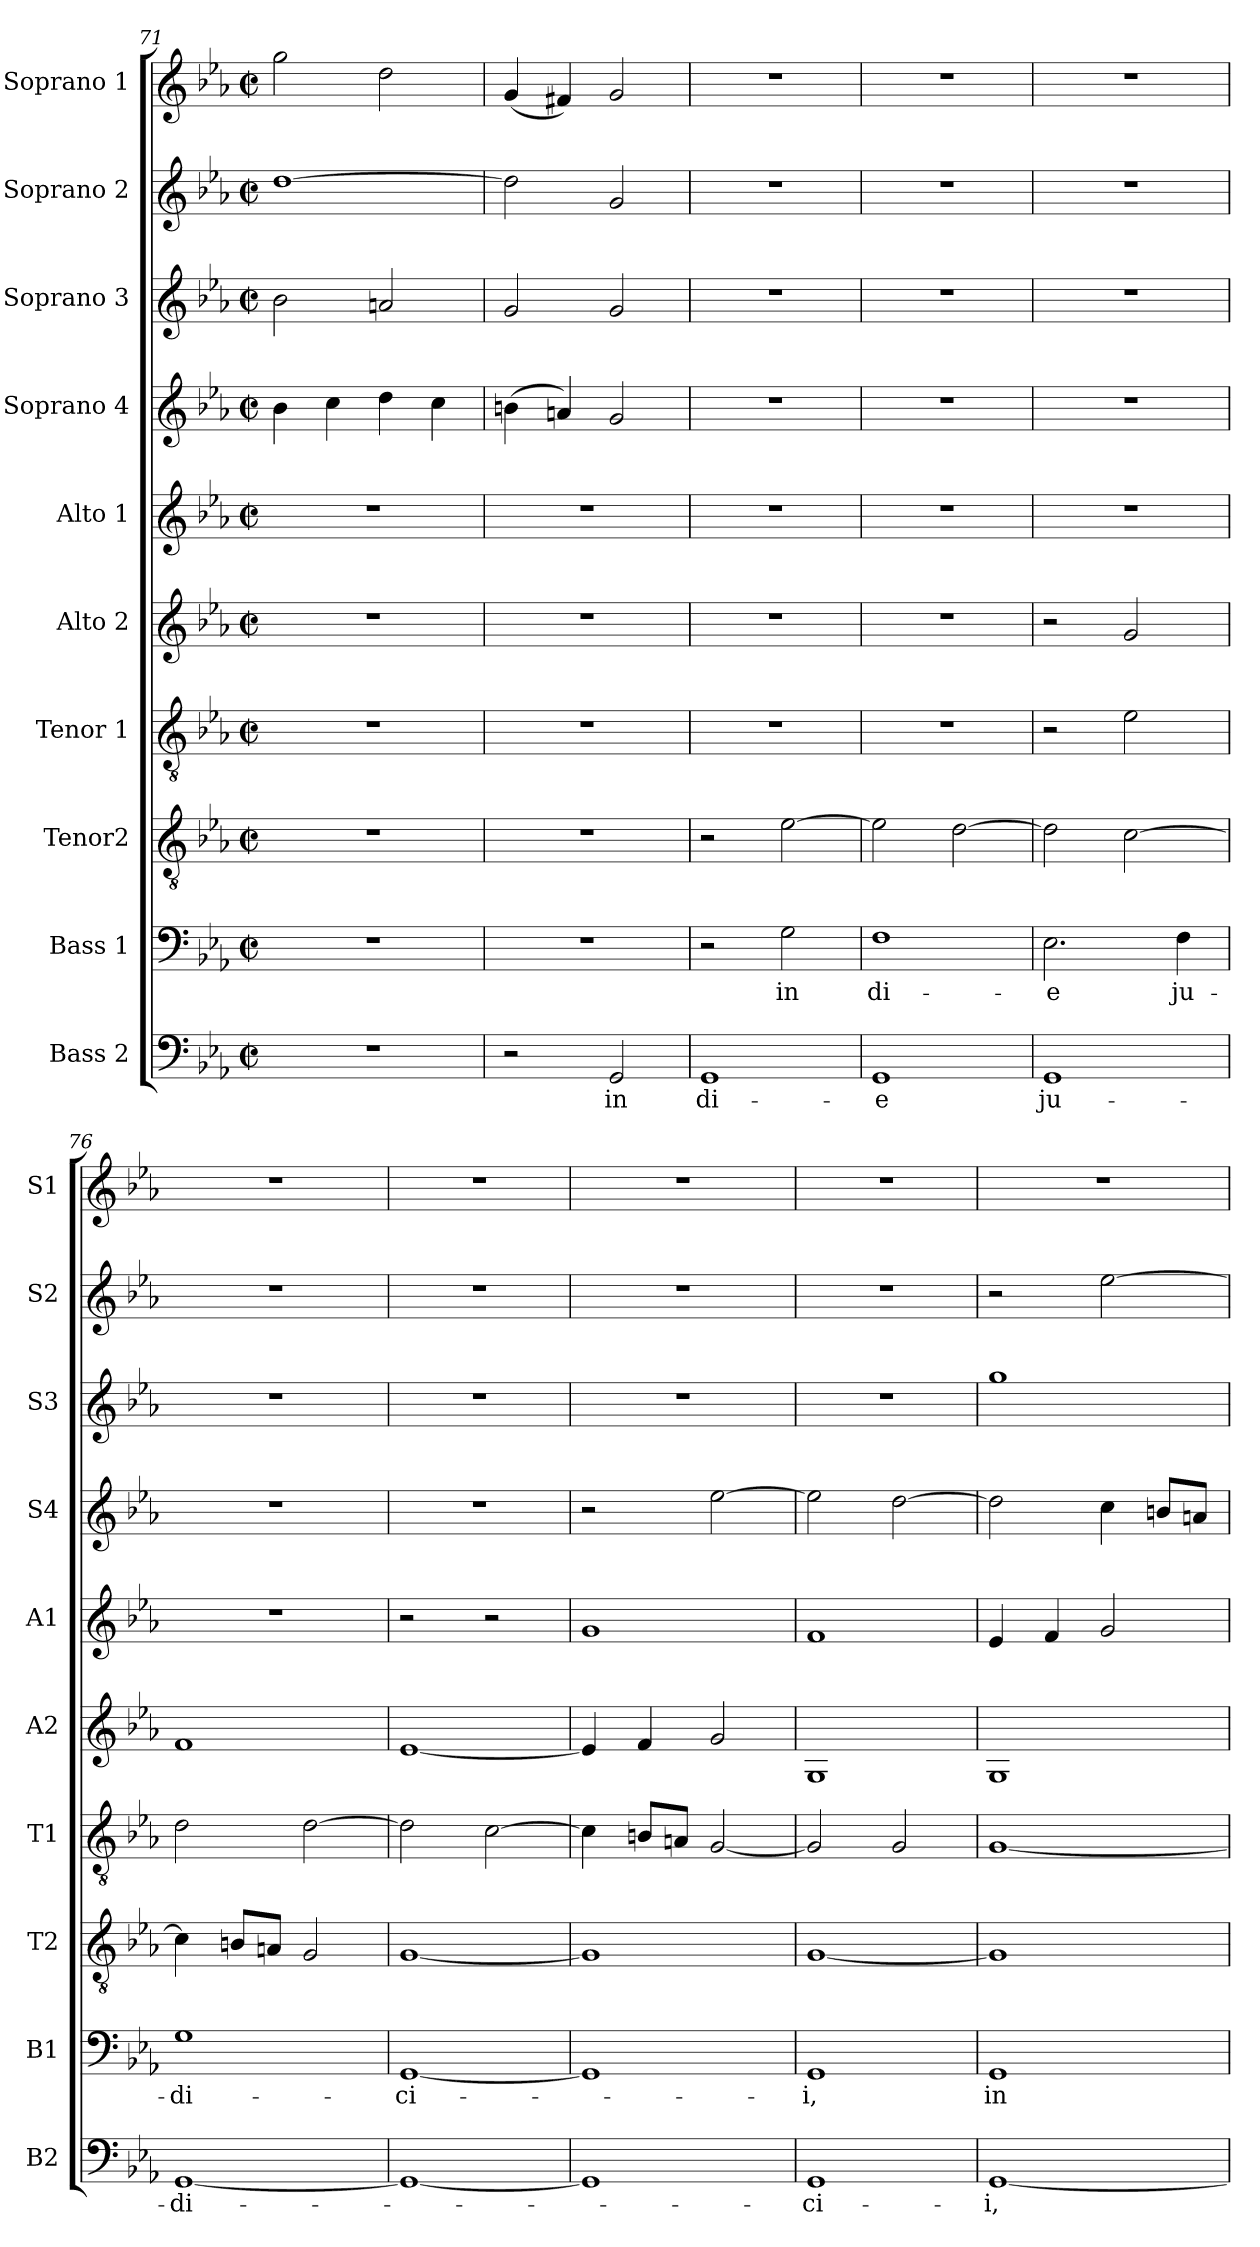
**kern	**text	**kern	**text	**kern	**kern	**kern	**kern	**kern	**kern	**kern	**kern
*part10	*part10	*part9	*part9	*part8	*part7	*part6	*part5	*part4	*part3	*part2	*part1
*staff10	*staff10	*staff9	*staff9	*staff8	*staff7	*staff6	*staff5	*staff4	*staff3	*staff2	*staff1
*I"Bass 2	*	*I"Bass 1	*	*I"Tenor2	*I"Tenor 1	*I"Alto 2	*I"Alto 1	*I"Soprano 4	*I"Soprano 3	*I"Soprano 2	*I"Soprano 1
*I'B2	*	*I'B1	*	*I'T2	*I'T1	*I'A2	*I'A1	*I'S4	*I'S3	*I'S2	*I'S1
*clefF4	*	*clefF4	*	*clefGv2	*clefGv2	*clefG2	*clefG2	*clefG2	*clefG2	*clefG2	*clefG2
*k[b-e-a-]	*	*k[b-e-a-]	*	*k[b-e-a-]	*k[b-e-a-]	*k[b-e-a-]	*k[b-e-a-]	*k[b-e-a-]	*k[b-e-a-]	*k[b-e-a-]	*k[b-e-a-]
*E-:	*	*E-:	*	*E-:	*E-:	*E-:	*E-:	*E-:	*E-:	*E-:	*E-:
*M2/2	*	*M2/2	*	*M2/2	*M2/2	*M2/2	*M2/2	*M2/2	*M2/2	*M2/2	*M2/2
*met(c|)	*	*met(c|)	*	*met(c|)	*met(c|)	*met(c|)	*met(c|)	*met(c|)	*met(c|)	*met(c|)	*met(c|)
=71	=71	=71	=71	=71	=71	=71	=71	=71	=71	=71	=71
1r	.	1r	.	1r	1r	1r	1r	4b-\	2b-\	[1dd	2gg\
.	.	.	.	.	.	.	.	4cc\	.	.	.
.	.	.	.	.	.	.	.	4dd\	2an/	.	2dd\
.	.	.	.	.	.	.	.	4cc\	.	.	.
=72	=72	=72	=72	=72	=72	=72	=72	=72	=72	=72	=72
2r	.	1r	.	1r	1r	1r	1r	(4bn\	2g/	2dd\]	(4g/
.	.	.	.	.	.	.	.	4an/)	.	.	4f#X/)
2GG/	in	.	.	.	.	.	.	2g/	2g/	2g/	2g/
=73	=73	=73	=73	=73	=73	=73	=73	=73	=73	=73	=73
1GG	di-	2r	.	2r	1r	1r	1r	1r	1r	1r	1r
.	.	2G\	in	[2e-\	.	.	.	.	.	.	.
=74	=74	=74	=74	=74	=74	=74	=74	=74	=74	=74	=74
1GG	-e	1F	di-	2e-\]	1r	1r	1r	1r	1r	1r	1r
.	.	.	.	[2d\	.	.	.	.	.	.	.
=75	=75	=75	=75	=75	=75	=75	=75	=75	=75	=75	=75
1GG	ju-	2.E-\	-e	2d\]	2r	2r	1r	1r	1r	1r	1r
.	.	.	.	[2c\	2e-\	2g/	.	.	.	.	.
.	.	4F\	ju-	.	.	.	.	.	.	.	.
=76	=76	=76	=76	=76	=76	=76	=76	=76	=76	=76	=76
[1GG	-di-	1G	-di-	4c\]	2d\	1f	1r	1r	1r	1r	1r
.	.	.	.	8Bn/L	.	.	.	.	.	.	.
.	.	.	.	8An/J	.	.	.	.	.	.	.
.	.	.	.	2G/	[2d\	.	.	.	.	.	.
!!LO:PB:g=z
=77	=77	=77	=77	=77	=77	=77	=77	=77	=77	=77	=77
1GG_	.	[1GG	-ci-	[1G	2d\]	[1e-	2r	1r	1r	1r	1r
.	.	.	.	.	[2c\	.	2r	.	.	.	.
=78	=78	=78	=78	=78	=78	=78	=78	=78	=78	=78	=78
1GG]	.	1GG]	.	1G]	4c\]	4e-/]	1g	2r	1r	1r	1r
.	.	.	.	.	8Bn/L	4f/	.	.	.	.	.
.	.	.	.	.	8An/J	.	.	.	.	.	.
.	.	.	.	.	[2G/	2g/	.	[2ee-\	.	.	.
=79	=79	=79	=79	=79	=79	=79	=79	=79	=79	=79	=79
1GG	-ci-	1GG	-i,	[1G	2G/]	1G	1f	2ee-\]	1r	1r	1r
.	.	.	.	.	2G/	.	.	[2dd\	.	.	.
=80	=80	=80	=80	=80	=80	=80	=80	=80	=80	=80	=80
[1GG	-i,	1GG	in	1G]	[1G	1G	4e-/	2dd\]	1gg	2r	1r
.	.	.	.	.	.	.	4f/	.	.	.	.
.	.	.	.	.	.	.	2g/	4cc\	.	[2ee-\	.
.	.	.	.	.	.	.	.	8bn/L	.	.	.
.	.	.	.	.	.	.	.	8an/J	.	.	.
=	=	=	=	=	=	=	=	=	=	=	=
*-	*-	*-	*-	*-	*-	*-	*-	*-	*-	*-	*-
